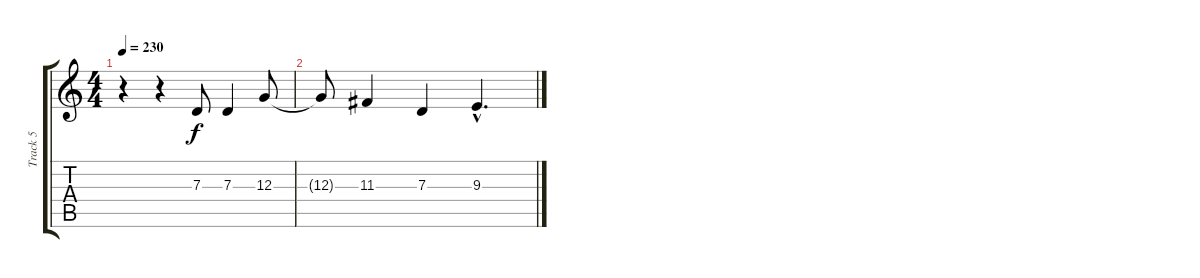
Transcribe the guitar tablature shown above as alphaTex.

\track ("Track 5" "Track 5") {instrument lead6voice}
\staff {score tabs}
\tuning (E4 B3 G3 D3 A2 E2) {hide}
\ts (4 4)
\tempo 230
\clef g2
\ks c
r.4{dy f} r.4 7.3.8 7.3.4 12.3.8 |
12.3{t}.8 11.3.4 7.3.4 9.3{hac}.4{d}
